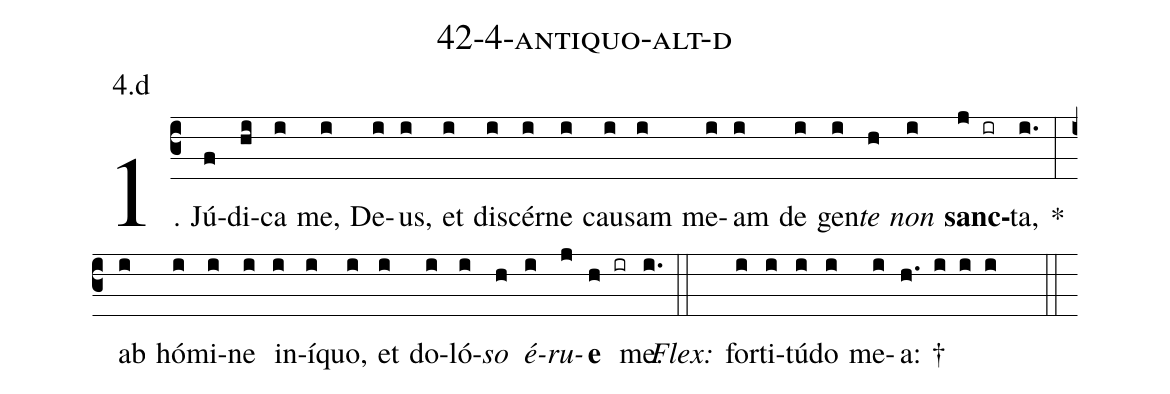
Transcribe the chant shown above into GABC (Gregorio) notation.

name: 42-4-antiquo-alt-d;
annotation: 4.d;
%%
(c3)1. Jú(f)di(hi)ca(i) me,(i) De(i)us,(i) et(i) di(i)scér(i)ne(i) cau(i)sam(i) me(i)am(i) de(i) gen(i)<i>te</i>(h) <i>non</i>(i) <b>sanc</b>(j ir)ta,(i.) *(:) ab(i) hó(i)mi(i)ne(i) in(i)í(i)quo,(i) et(i) do(i)ló(i)<i>so</i>(h) <i>é</i>(i)<i>ru</i>(j)<b>e</b>(h ir) me.(i.) (::)
<i>Flex:</i>()  for(i)ti(i)tú(i)do(i) me(i)a: †(h. i i i  ::)
